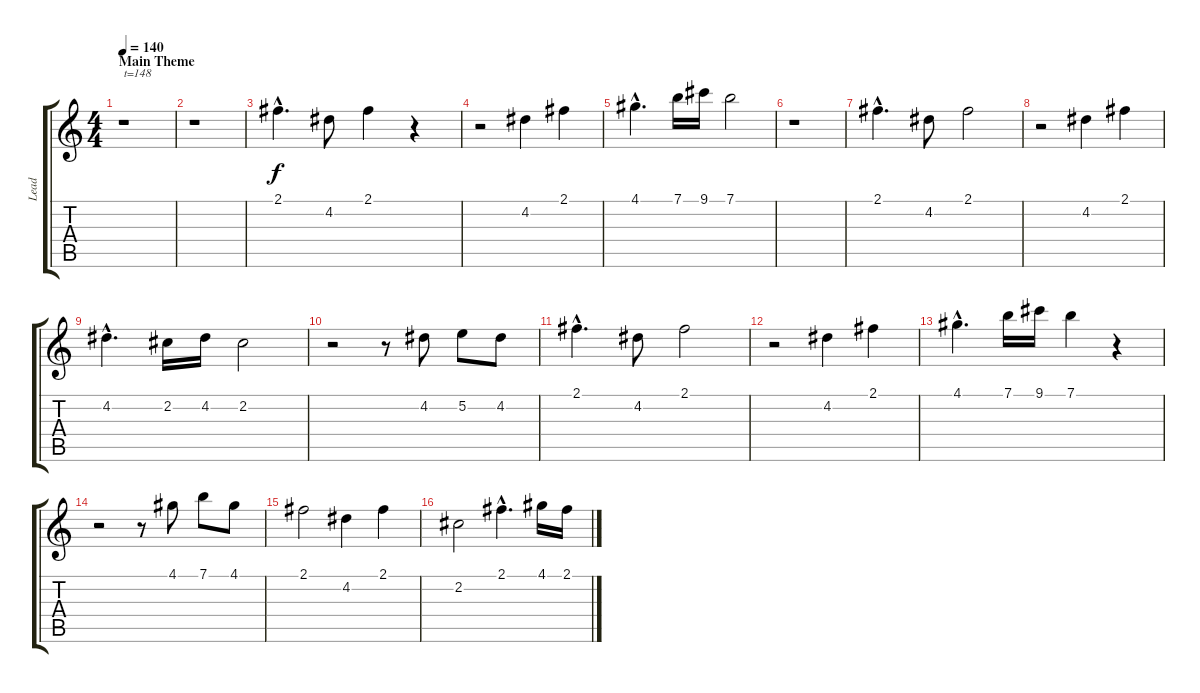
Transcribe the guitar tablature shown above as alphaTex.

\track ("Lead" "Lead") {instrument banjo}
\staff {score tabs}
\tuning (E4 B3 G3 D3 A2 E2) {hide}
\displaytranspose 12
\ts (4 4)
\section ("" "Main Theme")
\tempo 140
\tempo 148
\tempo 140
\clef g2
\ks c
r.1{txt "t=148" dy f instrument banjo} |
r.1 |
2.1{hac}.4{d} 4.2.8 2.1.4 r.4 |
r.2 4.2.4 2.1.4 |
4.1{hac}.4{d} 7.1.16 9.1.16 7.1.2 |
r.1 |
2.1{hac}.4{d} 4.2.8 2.1.2 |
r.2 4.2.4 2.1.4 |
4.2{hac}.4{d} 2.2.16 4.2.16 2.2.2 |
r.2 r.8 4.2.8 5.2.8 4.2.8 |
2.1{hac}.4{d} 4.2.8 2.1.2 |
r.2 4.2.4 2.1.4 |
4.1{hac}.4{d} 7.1.16 9.1.16 7.1.4 r.4 |
r.2 r.8 4.1.8 7.1.8 4.1.8 |
2.1.2 4.2.4 2.1.4 |
2.2.2 2.1{hac}.4{d} 4.1.16 2.1.16
